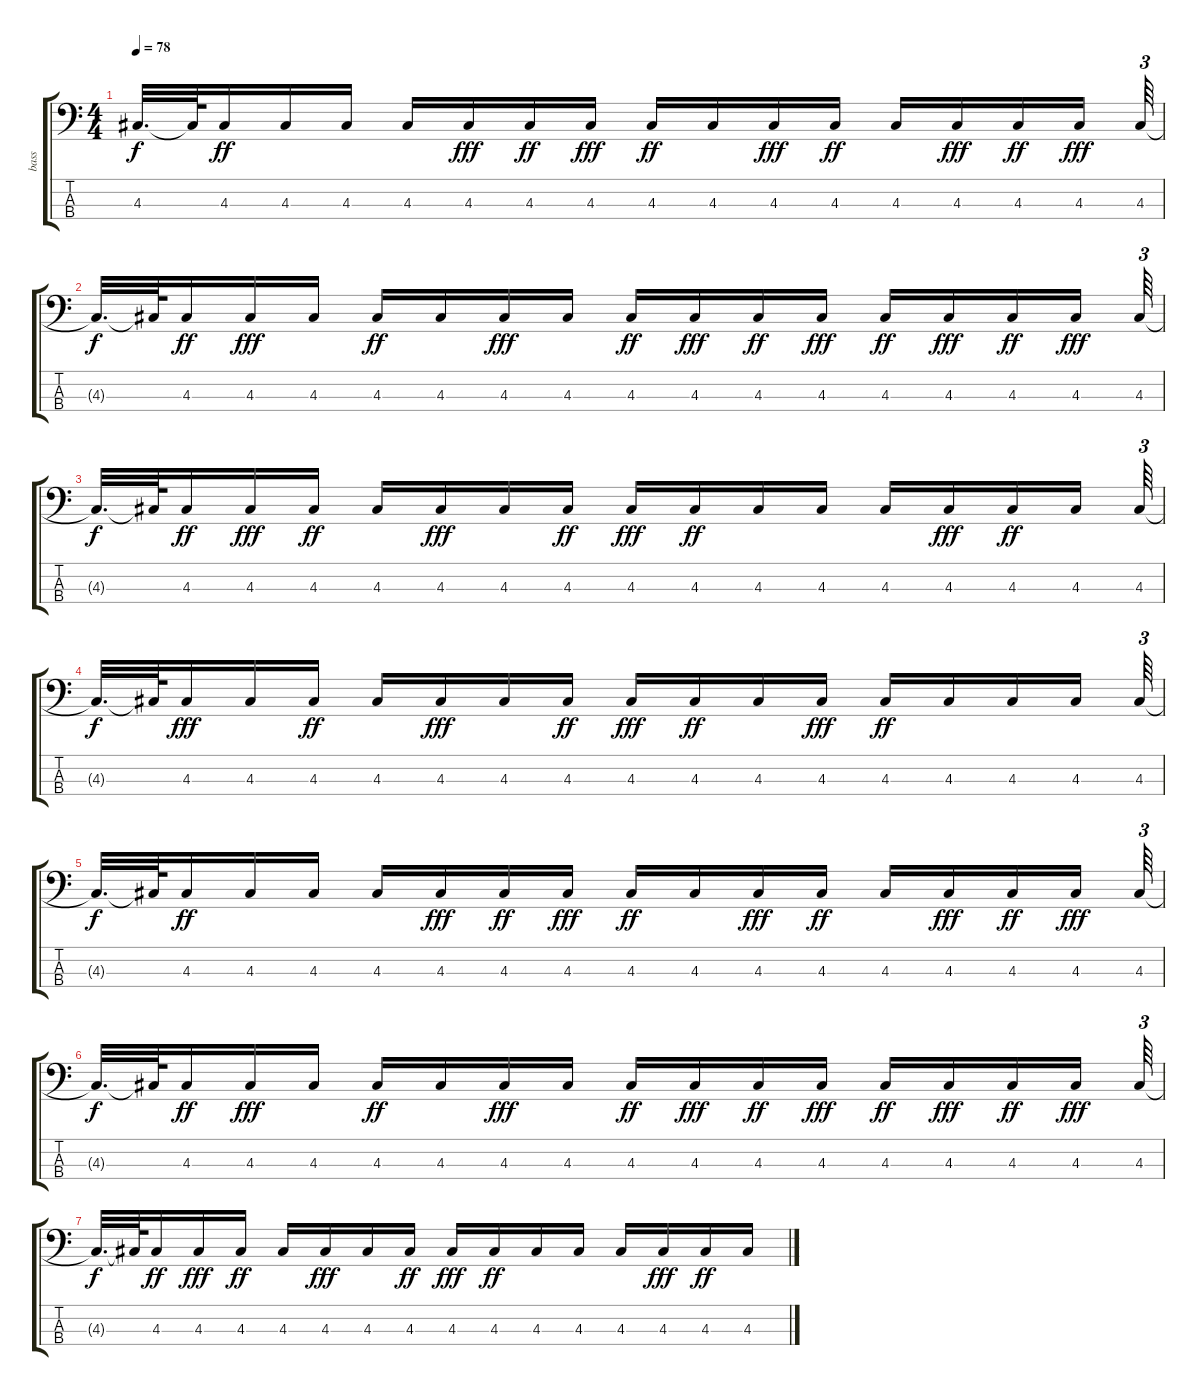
\track ("bass" "bass") {instrument slapbass1}
\staff {score tabs}
\tuning (G2 D2 A1 E1) {hide}
\ts (4 4)
\tempo 78
\clef f4
\ks c
4.3{t}.32{d dy f} 4.3{t}.64 4.3.16{dy ff} 4.3.16 4.3.16 4.3.16 4.3.16{dy fff} 4.3.16{dy ff volume 14} 4.3.16{dy fff} 4.3.16{dy ff} 4.3.16 4.3.16{dy fff} 4.3.16{dy ff volume 14} 4.3.16 4.3.16{dy fff} 4.3.16{dy ff} 4.3.16{dy fff volume 14} 4.3.64{tu (3 2)} |
4.3{t}.32{d dy f} 4.3{t}.64 4.3.16{dy ff} 4.3.16{dy fff} 4.3.16 4.3.16{dy ff volume 14} 4.3.16 4.3.16{dy fff} 4.3.16{volume 14} 4.3.16{dy ff} 4.3.16{dy fff volume 13} 4.3.16{dy ff} 4.3.16{dy fff volume 13} 4.3.16{dy ff} 4.3.16{dy fff} 4.3.16{dy ff volume 13} 4.3.16{dy fff} 4.3.64{tu (3 2)} |
4.3{t}.32{d dy f} 4.3{t}.64 4.3.16{dy ff volume 12} 4.3.16{dy fff} 4.3.16{dy ff volume 12} 4.3.16{volume 12} 4.3.16{dy fff} 4.3.16{volume 12} 4.3.16{dy ff volume 12} 4.3.16{dy fff} 4.3.16{dy ff volume 11} 4.3.16{volume 11} 4.3.16 4.3.16{volume 11} 4.3.16{dy fff} 4.3.16{dy ff volume 10} 4.3.16 4.3.64{tu (3 2) volume 10} |
4.3{t}.32{d dy f} 4.3{t}.64 4.3.16{dy fff} 4.3.16{volume 10} 4.3.16{dy ff volume 9} 4.3.16 4.3.16{dy fff} 4.3.16 4.3.16{dy ff volume 9} 4.3.16{dy fff volume 9} 4.3.16{dy ff} 4.3.16 4.3.16{dy fff volume 8} 4.3.16{dy ff volume 8} 4.3.16 4.3.16{volume 8} 4.3.16 4.3.64{tu (3 2) volume 8} |
4.3{t}.32{d dy f} 4.3{t}.64 4.3.16{dy ff volume 8} 4.3.16 4.3.16{volume 7} 4.3.16{volume 7} 4.3.16{dy fff} 4.3.16{dy ff volume 7} 4.3.16{dy fff} 4.3.16{dy ff} 4.3.16{volume 6} 4.3.16{dy fff volume 6} 4.3.16{dy ff} 4.3.16{volume 6} 4.3.16{dy fff volume 6} 4.3.16{dy ff volume 6} 4.3.16{dy fff volume 5} 4.3.64{tu (3 2)} |
4.3{t}.32{d dy f} 4.3{t}.64 4.3.16{dy ff volume 5} 4.3.16{dy fff volume 5} 4.3.16 4.3.16{dy ff volume 4} 4.3.16{volume 4} 4.3.16{dy fff} 4.3.16{volume 4} 4.3.16{dy ff volume 4} 4.3.16{dy fff} 4.3.16{dy ff volume 3} 4.3.16{dy fff volume 3} 4.3.16{dy ff volume 3} 4.3.16{dy fff} 4.3.16{dy ff volume 3} 4.3.16{dy fff volume 2} 4.3.64{tu (3 2)} |
4.3{t}.32{d dy f} 4.3{t}.64 4.3.16{dy ff volume 2} 4.3.16{dy fff} 4.3.16{dy ff volume 2} 4.3.16 4.3.16{dy fff volume 1} 4.3.16 4.3.16{dy ff volume 1} 4.3.16{dy fff volume 1} 4.3.16{dy ff} 4.3.16{volume 0} 4.3.16{volume 0} 4.3.16 4.3.16{dy fff volume 0} 4.3.16{dy ff} 4.3.16
